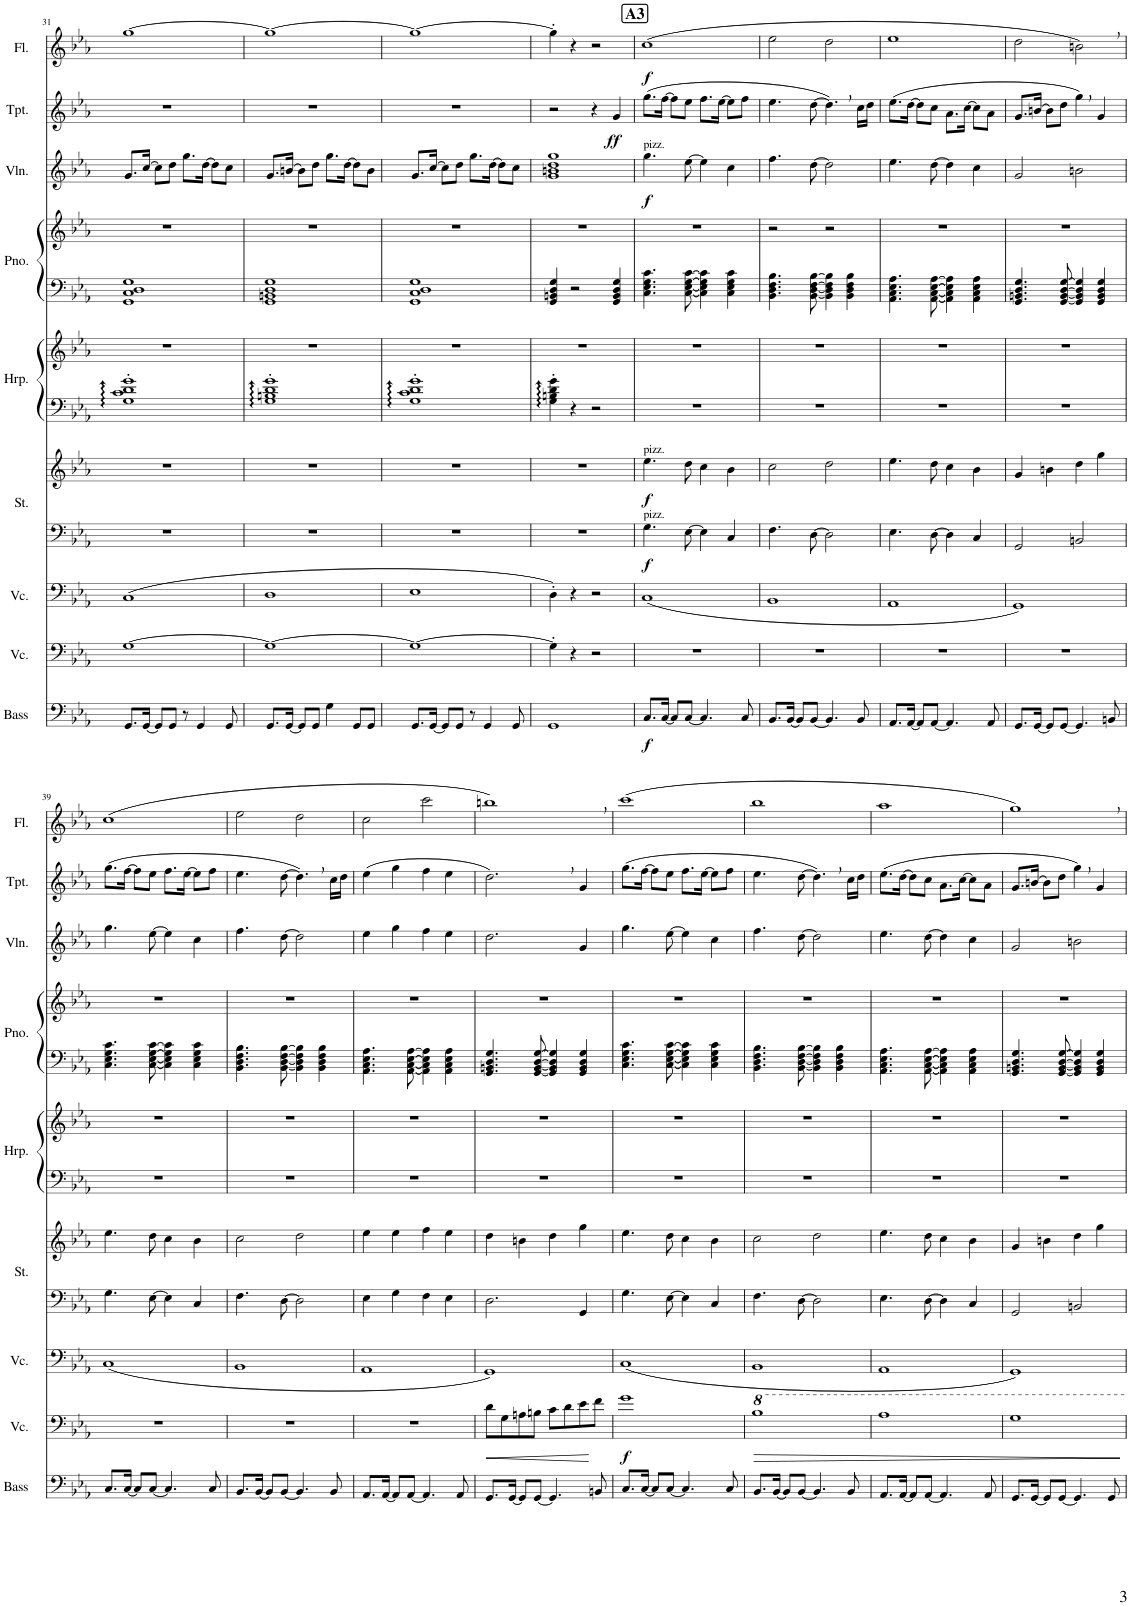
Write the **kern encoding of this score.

**kern	**dynam	**kern	**dynam	**kern	**kern	**kern	**dynam	**kern	**kern	**kern	**kern	**kern	**dynam	**kern	**dynam	**kern	**dynam
*part9	*part9	*part8	*part8	*part7	*part6	*part6	*part6	*part5	*part5	*part4	*part4	*part3	*part3	*part2	*part2	*part1	*part1
*staff12	*staff12	*staff11	*staff11	*staff10	*staff9	*staff8	*staff8/9	*staff7	*staff6	*staff5	*staff4	*staff3	*staff3	*staff2	*staff2	*staff1	*staff1
*I"Acoustic Bass	*	*I"Violoncello	*	*I"Violoncello	*I"Strings	*	*	*I"Harp	*	*I"Piano	*	*I"Violin	*	*I"Trumpet	*	*I"Flute	*
*I'Bass	*	*I'Vc.	*	*I'Vc.	*I'St.	*	*	*I'Hrp.	*	*I'Pno.	*	*I'Vln.	*	*I'Tpt.	*	*I'Fl.	*
!!LO:PB:g=z
*clefF4	*	*clefF4	*	*clefF4	*clefF4	*clefG2	*	*clefF4	*clefG2	*clefF4	*clefG2	*clefG2	*	*clefG2	*	*clefG2	*
*Trd7c12	*	*	*	*	*	*	*	*	*	*	*	*	*	*Trd1c2	*	*	*
*k[b-e-a-]	*	*k[b-e-a-]	*	*k[b-e-a-]	*k[b-e-a-]	*k[b-e-a-]	*	*k[b-e-a-]	*k[b-e-a-]	*k[b-e-a-]	*k[b-e-a-]	*k[b-e-a-]	*	*k[b-e-a-]	*	*k[b-e-a-]	*
*M4/4	*	*M4/4	*	*M4/4	*M4/4	*M4/4	*	*M4/4	*M4/4	*M4/4	*M4/4	*M4/4	*	*M4/4	*	*M4/4	*
=31	=31	=31	=31	=31	=31	=31	=31	=31	=31	=31	=31	=31	=31	=31	=31	=31	=31
8.GG/L	.	[1G	.	(1C	1r	1r	.	1G' 1c' 1d' 1g'	1r	1GG 1C 1D 1G	1r	8.g/L	.	1r	.	[1gg	.
[16GG/Jk	.	.	.	.	.	.	.	.	.	.	.	[16cc/Jk	.	.	.	.	.
8GG/L]	.	.	.	.	.	.	.	.	.	.	.	8cc\L]	.	.	.	.	.
8GG/J	.	.	.	.	.	.	.	.	.	.	.	8dd\J	.	.	.	.	.
8r	.	.	.	.	.	.	.	.	.	.	.	8.gg\L	.	.	.	.	.
4GG/	.	.	.	.	.	.	.	.	.	.	.	.	.	.	.	.	.
.	.	.	.	.	.	.	.	.	.	.	.	[16dd\Jk	.	.	.	.	.
.	.	.	.	.	.	.	.	.	.	.	.	8dd\L]	.	.	.	.	.
8GG/	.	.	.	.	.	.	.	.	.	.	.	8cc\J	.	.	.	.	.
=32	=32	=32	=32	=32	=32	=32	=32	=32	=32	=32	=32	=32	=32	=32	=32	=32	=32
8.GG/L	.	1G_	.	1D	1r	1r	.	1G' 1Bn' 1d' 1g'	1r	1GG 1BBn 1D 1G	1r	8.g/L	.	1r	.	1gg_	.
[16GG/Jk	.	.	.	.	.	.	.	.	.	.	.	[16bn/Jk	.	.	.	.	.
8GG/L]	.	.	.	.	.	.	.	.	.	.	.	8b\L]	.	.	.	.	.
8GG/J	.	.	.	.	.	.	.	.	.	.	.	8dd\J	.	.	.	.	.
4G\	.	.	.	.	.	.	.	.	.	.	.	8.gg\L	.	.	.	.	.
.	.	.	.	.	.	.	.	.	.	.	.	[16dd\Jk	.	.	.	.	.
8GG/L	.	.	.	.	.	.	.	.	.	.	.	8dd\L]	.	.	.	.	.
8GG/J	.	.	.	.	.	.	.	.	.	.	.	8b\J	.	.	.	.	.
=33	=33	=33	=33	=33	=33	=33	=33	=33	=33	=33	=33	=33	=33	=33	=33	=33	=33
8.GG/L	.	1G_	.	1E-	1r	1r	.	1G' 1c' 1d' 1g'	1r	1GG 1C 1D 1G	1r	8.g/L	.	1r	.	1gg_	.
[16GG/Jk	.	.	.	.	.	.	.	.	.	.	.	[16cc/Jk	.	.	.	.	.
8GG/L]	.	.	.	.	.	.	.	.	.	.	.	8cc\L]	.	.	.	.	.
8GG/J	.	.	.	.	.	.	.	.	.	.	.	8dd\J	.	.	.	.	.
8r	.	.	.	.	.	.	.	.	.	.	.	8.gg\L	.	.	.	.	.
4GG/	.	.	.	.	.	.	.	.	.	.	.	.	.	.	.	.	.
.	.	.	.	.	.	.	.	.	.	.	.	[16dd\Jk	.	.	.	.	.
.	.	.	.	.	.	.	.	.	.	.	.	8dd\L]	.	.	.	.	.
8GG/	.	.	.	.	.	.	.	.	.	.	.	8cc\J	.	.	.	.	.
=34	=34	=34	=34	=34	=34	=34	=34	=34	=34	=34	=34	=34	=34	=34	=34	=34	=34
1GG	.	4G'\]	.	4D'\)	1r	1r	.	4G\' 4Bn\' 4d\' 4g\'	1r	4GG/ 4BBn/ 4D/ 4G/	1r	1g 1bn 1dd 1gg	.	2r	.	4gg'\]	.
.	.	4r	.	4r	.	.	.	4r	.	2r	.	.	.	.	.	4r	.
.	.	2r	.	2r	.	.	.	2r	.	.	.	.	.	4r	.	2r	.
!	!	!	!	!	!	!	!	!	!	!	!	!	!	!	!LO:DY:b	!	!
.	.	.	.	.	.	.	.	.	.	4GG/ 4BB/ 4D/ 4G/	.	.	.	4g/	ff	.	.
!!LO:REH:place=s1:a:B:cj:fs=14:t=A3
=35	=35	=35	=35	=35	=35	=35	=35	=35	=35	=35	=35	=35	=35	=35	=35	=35	=35
!	!	!	!	!	!	!	!	!	!	!	!	!LO:TX:a:t=pizz.	!	!	!	!	!
!	!	!	!	!	!	!LO:TX:a:t=pizz.	!	!	!	!	!	!	!	!	!	!	!
!	!	!	!	!	!LO:TX:a:t=pizz.	!	!	!	!	!	!	!	!	!	!	!	!
!	!LO:DY:b	!	!	!	!	!	!LO:DY:b=2	!	!	!	!	!	!	!	!	!	!
!	!	!	!	!	!	!	!LO:DY:n=1:b	!	!	!	!	!	!LO:DY:b	!	!	!	!LO:DY:b
8.C/L	f	1r	.	(1C	4.G\	4.ee-\	f f	1r	1r	4.C\ 4.E-\ 4.G\ 4.c\	1r	4.gg\	f	(8.gg\L	.	(1cc	f
[16C/Jk	.	.	.	.	.	.	.	.	.	.	.	.	.	[16ff\Jk	.	.	.
8C/L]	.	.	.	.	.	.	.	.	.	.	.	.	.	8ff\L]	.	.	.
[8C/J	.	.	.	.	[8E-\	8dd\	.	.	.	[8C\ [8E-\ [8G\ [8c\	.	[8ee-\	.	8ee-\J	.	.	.
4.C/]	.	.	.	.	4E-\]	4cc\	.	.	.	4C\] 4E-\] 4G\] 4c\]	.	4ee-\]	.	8.ff\L	.	.	.
.	.	.	.	.	.	.	.	.	.	.	.	.	.	[16ee-\Jk	.	.	.
.	.	.	.	.	4C/	4b-\	.	.	.	4C\ 4E-\ 4G\ 4c\	.	4cc\	.	8ee-\L]	.	.	.
8C/	.	.	.	.	.	.	.	.	.	.	.	.	.	8ff\J	.	.	.
=36	=36	=36	=36	=36	=36	=36	=36	=36	=36	=36	=36	=36	=36	=36	=36	=36	=36
8.BB-/L	.	1r	.	1BB-	4.F\	2cc\	.	1r	1r	4.BB-\ 4.D\ 4.F\ 4.B-\	2r	4.ff\	.	4.ee-\	.	2ee-\	.
[16BB-/Jk	.	.	.	.	.	.	.	.	.	.	.	.	.	.	.	.	.
8BB-/L]	.	.	.	.	.	.	.	.	.	.	.	.	.	.	.	.	.
[8BB-/J	.	.	.	.	[8D\	.	.	.	.	[8BB-\ [8D\ [8F\ [8B-\	.	[8dd\	.	[8dd\	.	.	.
4.BB-/]	.	.	.	.	2D\]	2dd\	.	.	.	4BB-\] 4D\] 4F\] 4B-\]	2r	2dd\]	.	4.dd,\])	.	2dd\	.
.	.	.	.	.	.	.	.	.	.	4BB-\ 4D\ 4F\ 4B-\	.	.	.	.	.	.	.
8BB-/	.	.	.	.	.	.	.	.	.	.	.	.	.	16cc\LL	.	.	.
.	.	.	.	.	.	.	.	.	.	.	.	.	.	16dd\JJ	.	.	.
=37	=37	=37	=37	=37	=37	=37	=37	=37	=37	=37	=37	=37	=37	=37	=37	=37	=37
8.AA-/L	.	1r	.	1AA-	4.E-\	4.ee-\	.	1r	1r	4.AA-\ 4.C\ 4.E-\ 4.A-\	1r	4.ee-\	.	(8.ee-\L	.	1ee-	.
[16AA-/Jk	.	.	.	.	.	.	.	.	.	.	.	.	.	[16dd\Jk	.	.	.
8AA-/L]	.	.	.	.	.	.	.	.	.	.	.	.	.	8dd\L]	.	.	.
[8AA-/J	.	.	.	.	[8D\	8dd\	.	.	.	[8AA-\ [8C\ [8E-\ [8A-\	.	[8dd\	.	8cc\J	.	.	.
4.AA-/]	.	.	.	.	4D\]	4cc\	.	.	.	4AA-\] 4C\] 4E-\] 4A-\]	.	4dd\]	.	8.a-\L	.	.	.
.	.	.	.	.	.	.	.	.	.	.	.	.	.	[16cc\Jk	.	.	.
.	.	.	.	.	4C/	4b-\	.	.	.	4AA-\ 4C\ 4E-\ 4A-\	.	4cc\	.	8cc\L]	.	.	.
8AA-/	.	.	.	.	.	.	.	.	.	.	.	.	.	8a-\J	.	.	.
=38	=38	=38	=38	=38	=38	=38	=38	=38	=38	=38	=38	=38	=38	=38	=38	=38	=38
8.GG/L	.	1r	.	1GG)	2GG/	4g/	.	1r	1r	4.GG/ 4.BBn/ 4.D/ 4.G/	1r	2g/	.	8.g/L	.	2dd\	.
[16GG/Jk	.	.	.	.	.	.	.	.	.	.	.	.	.	[16bn/Jk	.	.	.
8GG/L]	.	.	.	.	.	4bn\	.	.	.	.	.	.	.	8b\L]	.	.	.
[8GG/J	.	.	.	.	.	.	.	.	.	[8GG/ [8BB/ [8D/ [8G/	.	.	.	8dd\J	.	.	.
4.GG/]	.	.	.	.	2BBn/	4dd\	.	.	.	4GG/] 4BB/] 4D/] 4G/]	.	2bn\	.	4gg,\)	.	2bn,\)	.
.	.	.	.	.	.	4gg\	.	.	.	4GG/ 4BB/ 4D/ 4G/	.	.	.	4g/	.	.	.
8BBn/	.	.	.	.	.	.	.	.	.	.	.	.	.	.	.	.	.
!!LO:LB:g=z
=39	=39	=39	=39	=39	=39	=39	=39	=39	=39	=39	=39	=39	=39	=39	=39	=39	=39
8.C/L	.	1r	.	(1C	4.G\	4.ee-\	.	1r	1r	4.C\ 4.E-\ 4.G\ 4.c\	1r	4.gg\	.	(8.gg\L	.	(1cc	.
[16C/Jk	.	.	.	.	.	.	.	.	.	.	.	.	.	[16ff\Jk	.	.	.
8C/L]	.	.	.	.	.	.	.	.	.	.	.	.	.	8ff\L]	.	.	.
[8C/J	.	.	.	.	[8E-\	8dd\	.	.	.	[8C\ [8E-\ [8G\ [8c\	.	[8ee-\	.	8ee-\J	.	.	.
4.C/]	.	.	.	.	4E-\]	4cc\	.	.	.	4C\] 4E-\] 4G\] 4c\]	.	4ee-\]	.	8.ff\L	.	.	.
.	.	.	.	.	.	.	.	.	.	.	.	.	.	[16ee-\Jk	.	.	.
.	.	.	.	.	4C/	4b-\	.	.	.	4C\ 4E-\ 4G\ 4c\	.	4cc\	.	8ee-\L]	.	.	.
8C/	.	.	.	.	.	.	.	.	.	.	.	.	.	8ff\J	.	.	.
=40	=40	=40	=40	=40	=40	=40	=40	=40	=40	=40	=40	=40	=40	=40	=40	=40	=40
8.BB-/L	.	1r	.	1BB-	4.F\	2cc\	.	1r	1r	4.BB-\ 4.D\ 4.F\ 4.B-\	1r	4.ff\	.	4.ee-\	.	2ee-\	.
[16BB-/Jk	.	.	.	.	.	.	.	.	.	.	.	.	.	.	.	.	.
8BB-/L]	.	.	.	.	.	.	.	.	.	.	.	.	.	.	.	.	.
[8BB-/J	.	.	.	.	[8D\	.	.	.	.	[8BB-\ [8D\ [8F\ [8B-\	.	[8dd\	.	[8dd\	.	.	.
4.BB-/]	.	.	.	.	2D\]	2dd\	.	.	.	4BB-\] 4D\] 4F\] 4B-\]	.	2dd\]	.	4.dd,\])	.	2dd\	.
.	.	.	.	.	.	.	.	.	.	4BB-\ 4D\ 4F\ 4B-\	.	.	.	.	.	.	.
8BB-/	.	.	.	.	.	.	.	.	.	.	.	.	.	16cc\LL	.	.	.
.	.	.	.	.	.	.	.	.	.	.	.	.	.	16dd\JJ	.	.	.
=41	=41	=41	=41	=41	=41	=41	=41	=41	=41	=41	=41	=41	=41	=41	=41	=41	=41
8.AA-/L	.	1r	.	1AA-	4E-\	4ee-\	.	1r	1r	4.AA-\ 4.C\ 4.E-\ 4.A-\	1r	4ee-\	.	(4ee-\	.	2cc\	.
[16AA-/Jk	.	.	.	.	.	.	.	.	.	.	.	.	.	.	.	.	.
8AA-/L]	.	.	.	.	4G\	4ee-\	.	.	.	.	.	4gg\	.	4gg\	.	.	.
[8AA-/J	.	.	.	.	.	.	.	.	.	[8AA-\ [8C\ [8E-\ [8A-\	.	.	.	.	.	.	.
4.AA-/]	.	.	.	.	4F\	4ff\	.	.	.	4AA-\] 4C\] 4E-\] 4A-\]	.	4ff\	.	4ff\	.	2ccc\	.
.	.	.	.	.	4E-\	4ee-\	.	.	.	4AA-\ 4C\ 4E-\ 4A-\	.	4ee-\	.	4ee-\	.	.	.
8AA-/	.	.	.	.	.	.	.	.	.	.	.	.	.	.	.	.	.
=42	=42	=42	=42	=42	=42	=42	=42	=42	=42	=42	=42	=42	=42	=42	=42	=42	=42
!	!	!	!LO:HP:b	!	!	!	!	!	!	!	!	!	!	!	!	!	!
8.GG/L	.	8d\L	<	1GG)	2.D\	4dd\	.	1r	1r	4.GG/ 4.BBn/ 4.D/ 4.G/	1r	2.dd\	.	2.dd,\)	.	1bbn,)	.
.	.	8G\	.	.	.	.	.	.	.	.	.	.	.	.	.	.	.
[16GG/Jk	.	.	.	.	.	.	.	.	.	.	.	.	.	.	.	.	.
8GG/L]	.	8An\	.	.	.	4bn\	.	.	.	.	.	.	.	.	.	.	.
[8GG/J	.	8Bn\J	.	.	.	.	.	.	.	[8GG/ [8BB/ [8D/ [8G/	.	.	.	.	.	.	.
4.GG/]	.	8c\L	.	.	.	4dd\	.	.	.	4GG/] 4BB/] 4D/] 4G/]	.	.	.	.	.	.	.
.	.	8d\	.	.	.	.	.	.	.	.	.	.	.	.	.	.	.
.	.	8e-\	.	.	4GG/	4gg\	.	.	.	4GG/ 4BB/ 4D/ 4G/	.	4g/	.	4g/	.	.	.
8BBn/	.	8f\J	[	.	.	.	.	.	.	.	.	.	.	.	.	.	.
=43	=43	=43	=43	=43	=43	=43	=43	=43	=43	=43	=43	=43	=43	=43	=43	=43	=43
!	!	!	!LO:DY:b	!	!	!	!	!	!	!	!	!	!	!	!	!	!
8.C/L	.	1g	f	(1C	4.G\	4.ee-\	.	1r	1r	4.C\ 4.E-\ 4.G\ 4.c\	1r	4.gg\	.	(8.gg\L	.	(1ccc	.
[16C/Jk	.	.	.	.	.	.	.	.	.	.	.	.	.	[16ff\Jk	.	.	.
8C/L]	.	.	.	.	.	.	.	.	.	.	.	.	.	8ff\L]	.	.	.
[8C/J	.	.	.	.	[8E-\	8dd\	.	.	.	[8C\ [8E-\ [8G\ [8c\	.	[8ee-\	.	8ee-\J	.	.	.
4.C/]	.	.	.	.	4E-\]	4cc\	.	.	.	4C\] 4E-\] 4G\] 4c\]	.	4ee-\]	.	8.ff\L	.	.	.
.	.	.	.	.	.	.	.	.	.	.	.	.	.	[16ee-\Jk	.	.	.
.	.	.	.	.	4C/	4b-\	.	.	.	4C\ 4E-\ 4G\ 4c\	.	4cc\	.	8ee-\L]	.	.	.
8C/	.	.	.	.	.	.	.	.	.	.	.	.	.	8ff\J	.	.	.
=44	=44	=44	=44	=44	=44	=44	=44	=44	=44	=44	=44	=44	=44	=44	=44	=44	=44
!	!	!	!LO:HP:b	!	!	!	!	!	!	!	!	!	!	!	!	!	!
8.BB-/L	.	1b-	>	1BB-	4.F\	2cc\	.	1r	1r	4.BB-\ 4.D\ 4.F\ 4.B-\	1r	4.ff\	.	4.ee-\	.	1bb-	.
[16BB-/Jk	.	.	.	.	.	.	.	.	.	.	.	.	.	.	.	.	.
8BB-/L]	.	.	.	.	.	.	.	.	.	.	.	.	.	.	.	.	.
[8BB-/J	.	.	.	.	[8D\	.	.	.	.	[8BB-\ [8D\ [8F\ [8B-\	.	[8dd\	.	[8dd\	.	.	.
4.BB-/]	.	.	.	.	2D\]	2dd\	.	.	.	4BB-\] 4D\] 4F\] 4B-\]	.	2dd\]	.	4.dd,\])	.	.	.
.	.	.	.	.	.	.	.	.	.	4BB-\ 4D\ 4F\ 4B-\	.	.	.	.	.	.	.
8BB-/	.	.	.	.	.	.	.	.	.	.	.	.	.	16cc\LL	.	.	.
.	.	.	.	.	.	.	.	.	.	.	.	.	.	16dd\JJ	.	.	.
=45	=45	=45	=45	=45	=45	=45	=45	=45	=45	=45	=45	=45	=45	=45	=45	=45	=45
8.AA-/L	.	1a-	.	1AA-	4.E-\	4.ee-\	.	1r	1r	4.AA-\ 4.C\ 4.E-\ 4.A-\	1r	4.ee-\	.	(8.ee-\L	.	1aa-	.
[16AA-/Jk	.	.	.	.	.	.	.	.	.	.	.	.	.	[16dd\Jk	.	.	.
8AA-/L]	.	.	.	.	.	.	.	.	.	.	.	.	.	8dd\L]	.	.	.
[8AA-/J	.	.	.	.	[8D\	8dd\	.	.	.	[8AA-\ [8C\ [8E-\ [8A-\	.	[8dd\	.	8cc\J	.	.	.
4.AA-/]	.	.	.	.	4D\]	4cc\	.	.	.	4AA-\] 4C\] 4E-\] 4A-\]	.	4dd\]	.	8.a-\L	.	.	.
.	.	.	.	.	.	.	.	.	.	.	.	.	.	[16cc\Jk	.	.	.
.	.	.	.	.	4C/	4b-\	.	.	.	4AA-\ 4C\ 4E-\ 4A-\	.	4cc\	.	8cc\L]	.	.	.
8AA-/	.	.	.	.	.	.	.	.	.	.	.	.	.	8a-\J	.	.	.
=46	=46	=46	=46	=46	=46	=46	=46	=46	=46	=46	=46	=46	=46	=46	=46	=46	=46
8.GG/L	.	1g	.	1GG)	2GG/	4g/	.	1r	1r	4.GG/ 4.BBn/ 4.D/ 4.G/	1r	2g/	.	8.g/L	.	1gg,)	.
[16GG/Jk	.	.	.	.	.	.	.	.	.	.	.	.	.	[16bn/Jk	.	.	.
8GG/L]	.	.	.	.	.	4bn\	.	.	.	.	.	.	.	8b\L]	.	.	.
[8GG/J	.	.	.	.	.	.	.	.	.	[8GG/ [8BB/ [8D/ [8G/	.	.	.	8dd\J	.	.	.
4.GG/]	.	.	.	.	2BBn/	4dd\	.	.	.	4GG/] 4BB/] 4D/] 4G/]	.	2bn\	.	4gg,\)	.	.	.
.	.	.	.	.	.	4gg\	.	.	.	4GG/ 4BB/ 4D/ 4G/	.	.	.	4g/	.	.	.
8GG/	.	.	.	.	.	.	.	.	.	.	.	.	.	.	.	.	.
.	.	.	]	.	.	.	.	.	.	.	.	.	.	.	.	.	.
=	=	=	=	=	=	=	=	=	=	=	=	=	=	=	=	=	=
*-	*-	*-	*-	*-	*-	*-	*-	*-	*-	*-	*-	*-	*-	*-	*-	*-	*-
